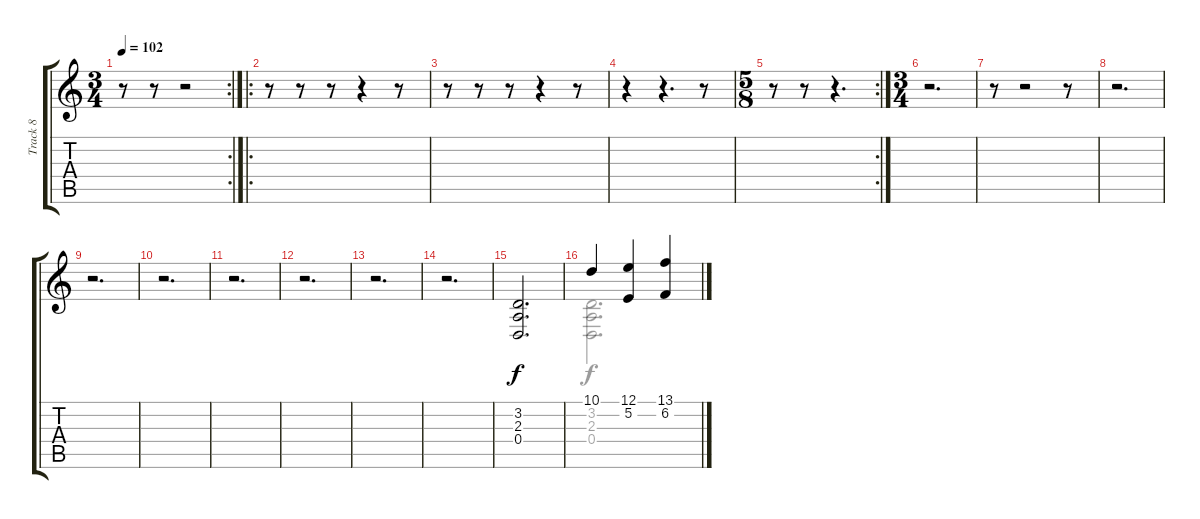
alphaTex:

\track ("Track 8" "Track 8") {instrument acousticgrandpiano}
\staff {score tabs}
\tuning (E4 B3 G3 D3 A2 E2) {hide}
\voice
\rc 2
\ts (3 4)
\tempo 102
\clef g2
\ks c
r.8{dy f} r.8 r.2 |
\ro
r.8 r.8 r.8 r.4 r.8 |
r.8 r.8 r.8 r.4 r.8 |
r.4 r.4{d} r.8 |
\rc 2
\ts (5 8)
r.8 r.8 r.4{d} |
\ts (3 4)
r.2{d} |
r.8 r.2 r.8 |
r.2{d} |
r.2{d} |
r.2{d} |
r.2{d} |
r.2{d} |
r.2{d} |
r.2{d} |
(3.2 2.3 0.4).2{d} |
10.1.4 (12.1 5.2).4 (13.1 6.2).4
\voice
\clef g2
\ottava regular
\simile none
\ks c
|
|
|
|
|
|
|
|
|
|
|
|
|
|
|
(3.2 2.3 0.4).2{d}
